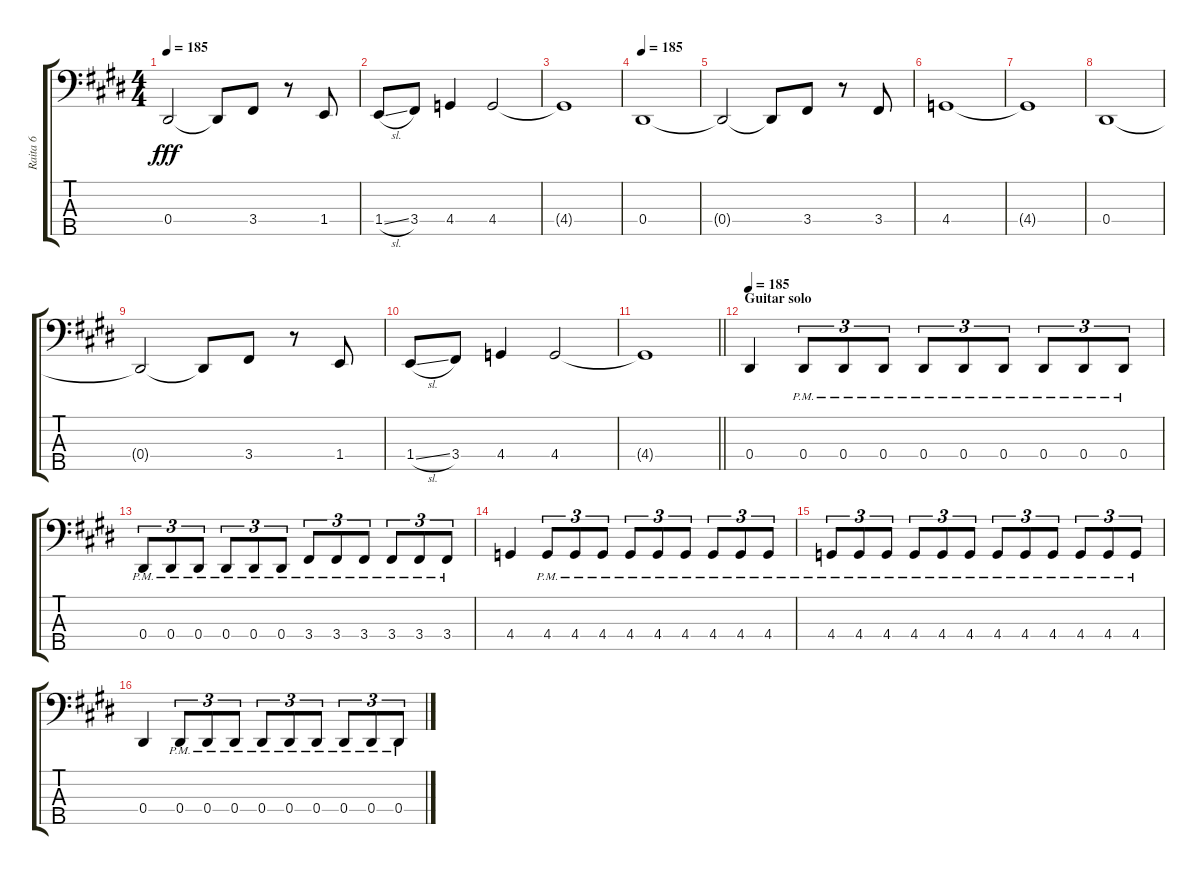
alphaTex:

\track ("Raita 6" "Raita 6") {instrument electricbassfinger}
\staff {score tabs}
\tuning (Gb2 Db2 Ab1 Eb1 Bb0) {hide}
\ts (4 4)
\tempo 185
\clef f4
\ks e
0.4{t}.2{dy fff} 0.4{t}.8 3.4.8 r.8 1.4.8 |
1.4{sl}.8 3.4.8 4.4.4 4.4.2 |
4.4{t}.1 |
\tempo 185
0.4.1 |
0.4{t}.2 0.4{t}.8 3.4.8 r.8 3.4.8 |
4.4.1 |
4.4{t}.1 |
0.4.1 |
0.4{t}.2 0.4{t}.8 3.4.8 r.8 1.4.8 |
1.4{sl}.8 3.4.8 4.4.4 4.4.2 |
\barLineRight lightlight
4.4{t}.1 |
\section ("" "Guitar solo")
\tempo 185
0.4.4 0.4{pm}.8{tu (3 2)} 0.4{pm}.8{tu (3 2)} 0.4{pm}.8{tu (3 2)} 0.4{pm}.8{tu (3 2)} 0.4{pm}.8{tu (3 2)} 0.4{pm}.8{tu (3 2)} 0.4{pm}.8{tu (3 2)} 0.4{pm}.8{tu (3 2)} 0.4{pm}.8{tu (3 2)} |
0.4{pm}.8{tu (3 2)} 0.4{pm}.8{tu (3 2)} 0.4{pm}.8{tu (3 2)} 0.4{pm}.8{tu (3 2)} 0.4{pm}.8{tu (3 2)} 0.4{pm}.8{tu (3 2)} 3.4{pm}.8{tu (3 2)} 3.4{pm}.8{tu (3 2)} 3.4{pm}.8{tu (3 2)} 3.4{pm}.8{tu (3 2)} 3.4{pm}.8{tu (3 2)} 3.4{pm}.8{tu (3 2)} |
4.4.4 4.4{pm}.8{tu (3 2)} 4.4{pm}.8{tu (3 2)} 4.4{pm}.8{tu (3 2)} 4.4{pm}.8{tu (3 2)} 4.4{pm}.8{tu (3 2)} 4.4{pm}.8{tu (3 2)} 4.4{pm}.8{tu (3 2)} 4.4{pm}.8{tu (3 2)} 4.4{pm}.8{tu (3 2)} |
4.4{pm}.8{tu (3 2)} 4.4{pm}.8{tu (3 2)} 4.4{pm}.8{tu (3 2)} 4.4{pm}.8{tu (3 2)} 4.4{pm}.8{tu (3 2)} 4.4{pm}.8{tu (3 2)} 4.4{pm}.8{tu (3 2)} 4.4{pm}.8{tu (3 2)} 4.4{pm}.8{tu (3 2)} 4.4{pm}.8{tu (3 2)} 4.4{pm}.8{tu (3 2)} 4.4{pm}.8{tu (3 2)} |
0.4.4 0.4{pm}.8{tu (3 2)} 0.4{pm}.8{tu (3 2)} 0.4{pm}.8{tu (3 2)} 0.4{pm}.8{tu (3 2)} 0.4{pm}.8{tu (3 2)} 0.4{pm}.8{tu (3 2)} 0.4{pm}.8{tu (3 2)} 0.4{pm}.8{tu (3 2)} 0.4{pm}.8{tu (3 2)}
